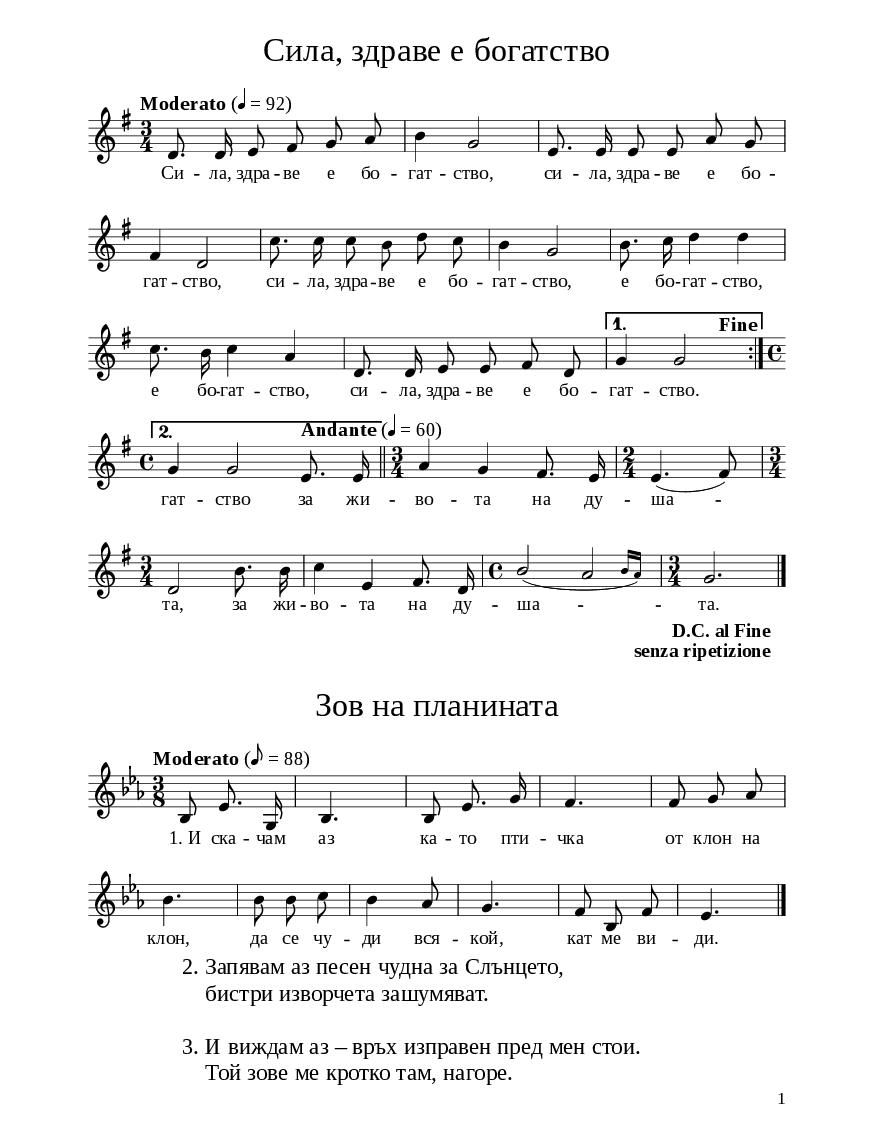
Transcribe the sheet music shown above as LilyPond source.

\version "2.24.4"

% include paper part and global functions
\include "include/globals.ily"

\bookpart {
  \label #'ref112_1
  \tocItem \markup "Сила, здраве е богатство"

 \include "include/bookpart-paper.ily"

  \score {
    \include "include/score-layout.ily"

    \new Voice \relative c' {
      \clef treble
      \key g \major
      \time 3/4
      \tempoFunc "Moderato" 4 "92"
      \autoBeamOff

      \repeat volta 2 {
        d8. d16 e8 fis8 g8 a8 | b4 g2 | e8. e16 e8 e8 a8 g8 | \break



        fis4 d2 |  c'8. c16 c8 b8 d8 c8 | b4 g2 | b8. c16 d4 d4 | \break

        c8. b16 c4 a4 |    d,8. d16 e8 e8 fis8 d8
      } \alternative {
         
        { | g4  \override Score.MetronomeMark.outside-staff-priority = #99 \override Score.MetronomeMark.X-extent=#'(5.5 . 0) \tempo "         Fine" g2 | \break }
        {
          \time 4/4 g4 g2

          \override Score.MetronomeMark.outside-staff-priority = #99
          %\override Score.MetronomeMark.X-extent=#'(-4.5 . 0)
          \tempoFunc "Andante" 4 "60"

          e8. e16
        }
      }

      \bar "||" \time 3/4  a4 g4 fis8. e16


      \time 2/4  e4. ( fis8 ) \break

      | \time 3/4  d2 b'8. b16 | c4 e,4 fis8. d16 | \time 4/4 \stemUp b'2 ( \afterGrace a2 { b16[ a] )} |
      \time 3/4  |
      g2. \bar "|."


    }



    \addlyrics {
      Си -- ла,
      здра -- ве е бо -- гат -- ство, си -- ла, здра --
      ве е бо -- гат -- ство, си -- ла, здра -- ве е
      бо -- гат -- ство, е "бо-" -- гат -- ство, е бо --
      гат -- ство, си -- ла, здра -- ве е бо -- гат --
      ство. гат -- ство за жи -- во -- та на ду -- ша
      -- та, за жи -- во -- та на ду -- ша -- та.
    }

    \header {
      title = \titleFunc #'ref_desc_12 "Сила, здраве е богатство" "Sila, zdrave e bogatstvo"
    }

    \midi{}

  } % score

  \markup \dc-two "D.C. al Fine" "senza ripetizione"

  \markup \vspace #1

  \label #'ref112_2
  \tocItem \markup "Зов на планината"

  \score {
    \include "include/score-layout.ily"


    \new Voice \relative c' {

      \clef treble
      \key es \major
      \time 3/8
      \tempoFunc "Moderato" 8 "88"
      \autoBeamOff
      bes8
      es8.  g,16 |
      bes4. |  bes8  es8. g16 |
      f4.|  f8  g8 as8 \break |
      bes4. | bes8  bes8 c8 | bes4
      as8 |  g4. | f8 bes,8 f'8 | es4. \bar "|."
    }

    \addlyrics {
      "1. И" ска -- чам аз ка -- то пти -- чка от клон на клон, да се чу -- ди вся -- кой, кат ме ви -- ди.
    }

    \header {
      title = \titleFunc #'ref_desc_9 "Зов на планината" "Zov na planinata"
    }

    \midi{}

  } % score

  \markup \abs-fontsize #11 {
    \hspace #12
    \override #`(baseline-skip . ,bgCoupletBaselineSkip)
    \column {
      \line {  2. Запявам аз  песен чудна за Слънцето, }
      \line {   "   "  бистри изворчета зашумяват.}
      \line {   "   " }
      \line {3. И виждам аз – връх изправен пред мен стои.}
      \line {   "   "  Той зове ме кротко там, нагоре.}
    }

  } % markup





} % bookpart
